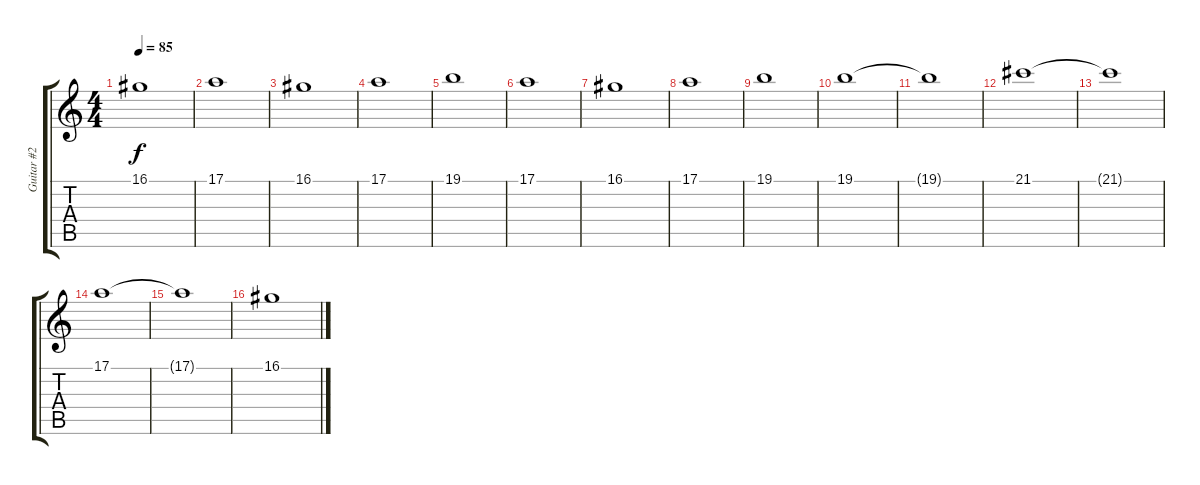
\track ("Guitar #2" "Guitar #2") {instrument stringensemble2}
\staff {score tabs}
\tuning (E4 B3 G3 D3 A2 E2) {hide}
\ts (4 4)
\tempo 85
\clef g2
\ks c
16.1.1{dy f} |
17.1.1 |
16.1.1 |
17.1.1 |
19.1.1 |
17.1.1 |
16.1.1 |
17.1.1 |
19.1.1 |
19.1.1 |
19.1{t}.1 |
21.1.1 |
21.1{t}.1 |
17.1.1 |
17.1{t}.1 |
16.1.1
